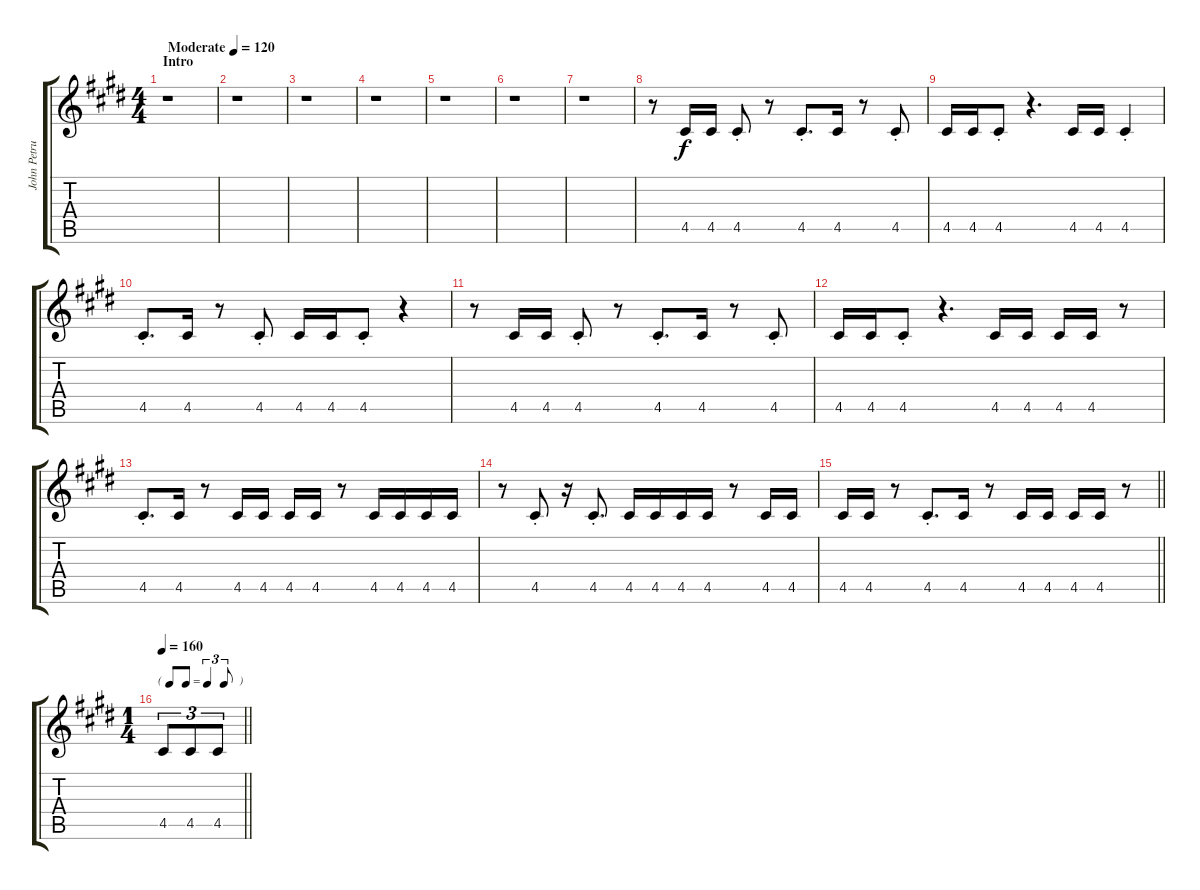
\track ("John Petrucci II" "John Petru") {instrument distortionguitar}
\staff {score tabs}
\tuning (E4 B3 G3 D3 A2 E2) {hide}
\ts (4 4)
\section ("" "Intro")
\tempo (120 "Moderate")
\clef g2
\ks e
r.1{dy f instrument distortionguitar} |
r.1 |
r.1 |
r.1 |
r.1 |
r.1 |
r.1 |
r.8 4.5.16 4.5.16 4.5{st}.8 r.8 4.5{st}.8{d} 4.5.16 r.8 4.5{st}.8 |
4.5.16 4.5.16 4.5{st}.8 r.4{d} 4.5.16 4.5.16 4.5{st}.4 |
4.5{st}.8{d} 4.5.16 r.8 4.5{st}.8 4.5.16 4.5.16 4.5{st}.8 r.4 |
r.8 4.5.16 4.5.16 4.5{st}.8 r.8 4.5{st}.8{d} 4.5.16 r.8 4.5{st}.8 |
4.5.16 4.5.16 4.5{st}.8 r.4{d} 4.5.16 4.5.16 4.5.16 4.5.16 r.8 |
4.5{st}.8{d} 4.5.16 r.8 4.5.16 4.5.16 4.5.16 4.5.16 r.8 4.5.16 4.5.16 4.5.16 4.5.16 |
r.8 4.5{st}.8 r.16 4.5{st}.8{d} 4.5.16 4.5.16 4.5.16 4.5.16 r.8 4.5.16 4.5.16 |
\barLineRight lightlight
4.5.16 4.5.16 r.8 4.5{st}.8{d} 4.5.16 r.8 4.5.16 4.5.16 4.5.16 4.5.16 r.8 |
\ts (1 4)
\tf triplet8th
\tempo 160
\barLineRight lightlight
4.5.8{tu (3 2)} 4.5.8{tu (3 2)} 4.5.8{tu (3 2)}
